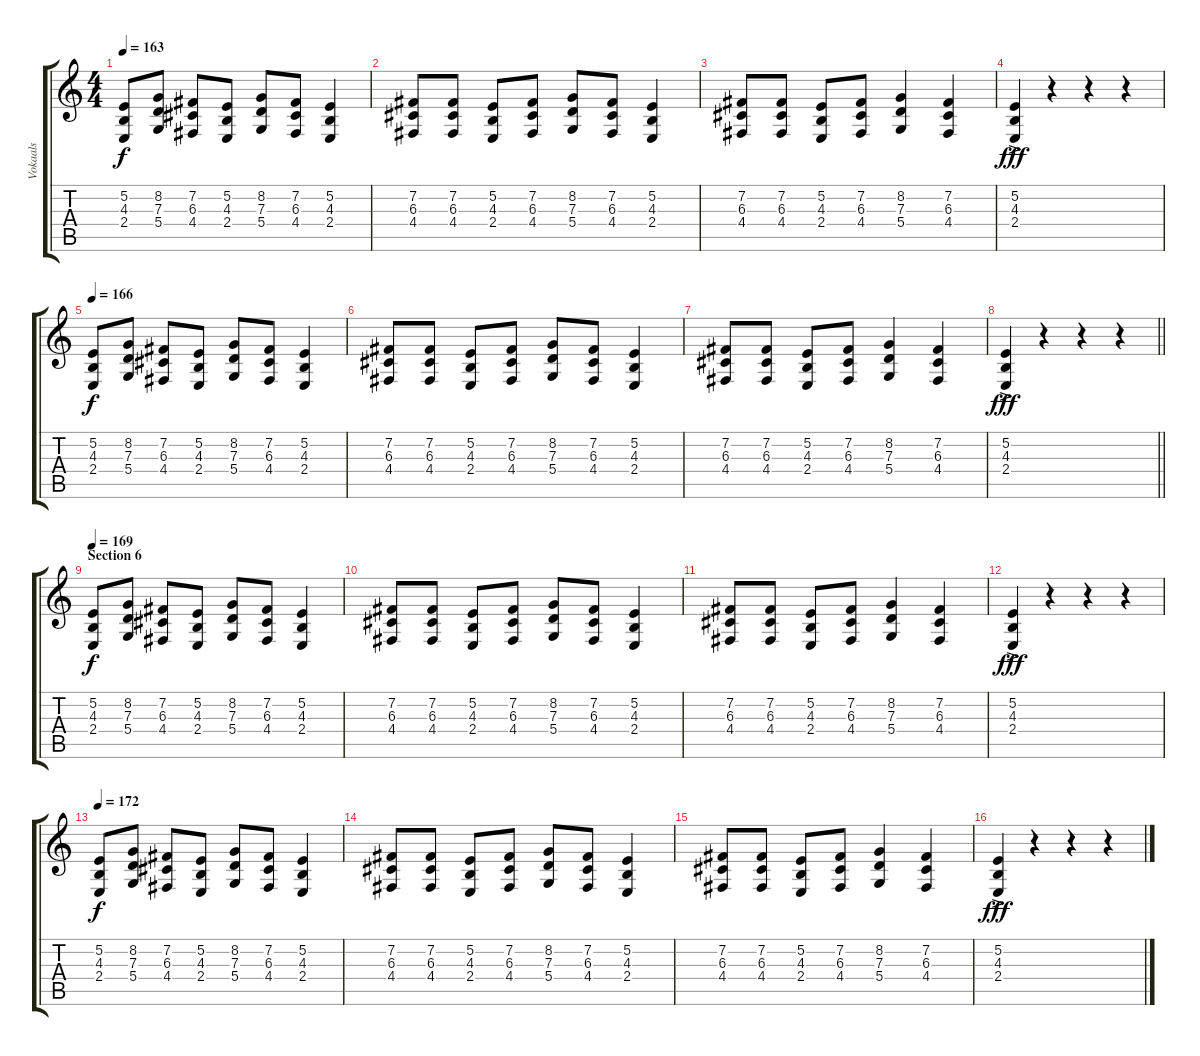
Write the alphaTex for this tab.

\track ("Vokaals" "Vokaals") {instrument lead6voice}
\staff {score tabs}
\tuning (E4 B3 G3 D3 A2 E2) {hide}
\ts (4 4)
\tempo 163
\clef g2
\ks c
(5.2 4.3 2.4).8{dy f} (8.2 7.3 5.4).8 (7.2 6.3 4.4).8 (5.2 4.3 2.4).8 (8.2 7.3 5.4).8 (7.2 6.3 4.4).8 (5.2 4.3 2.4).4 |
(7.2 6.3 4.4).8 (7.2 6.3 4.4).8 (5.2 4.3 2.4).8 (7.2 6.3 4.4).8 (8.2 7.3 5.4).8 (7.2 6.3 4.4).8 (5.2 4.3 2.4).4 |
(7.2 6.3 4.4).8 (7.2 6.3 4.4).8 (5.2 4.3 2.4).8 (7.2 6.3 4.4).8 (8.2 7.3 5.4).4 (7.2 6.3 4.4).4 |
(5.2{ac} 4.3 2.4).4{dy fff} r.4 r.4 r.4 |
\tempo 166
(5.2 4.3 2.4).8{dy f} (8.2 7.3 5.4).8 (7.2 6.3 4.4).8 (5.2 4.3 2.4).8 (8.2 7.3 5.4).8 (7.2 6.3 4.4).8 (5.2 4.3 2.4).4 |
(7.2 6.3 4.4).8 (7.2 6.3 4.4).8 (5.2 4.3 2.4).8 (7.2 6.3 4.4).8 (8.2 7.3 5.4).8 (7.2 6.3 4.4).8 (5.2 4.3 2.4).4 |
(7.2 6.3 4.4).8 (7.2 6.3 4.4).8 (5.2 4.3 2.4).8 (7.2 6.3 4.4).8 (8.2 7.3 5.4).4 (7.2 6.3 4.4).4 |
\barLineRight lightlight
(5.2{ac} 4.3 2.4).4{dy fff} r.4 r.4 r.4 |
\section ("" "Section 6")
\tempo 169
(5.2 4.3 2.4).8{dy f} (8.2 7.3 5.4).8 (7.2 6.3 4.4).8 (5.2 4.3 2.4).8 (8.2 7.3 5.4).8 (7.2 6.3 4.4).8 (5.2 4.3 2.4).4 |
(7.2 6.3 4.4).8 (7.2 6.3 4.4).8 (5.2 4.3 2.4).8 (7.2 6.3 4.4).8 (8.2 7.3 5.4).8 (7.2 6.3 4.4).8 (5.2 4.3 2.4).4 |
(7.2 6.3 4.4).8 (7.2 6.3 4.4).8 (5.2 4.3 2.4).8 (7.2 6.3 4.4).8 (8.2 7.3 5.4).4 (7.2 6.3 4.4).4 |
(5.2{ac} 4.3 2.4).4{dy fff} r.4 r.4 r.4 |
\tempo 172
(5.2 4.3 2.4).8{dy f} (8.2 7.3 5.4).8 (7.2 6.3 4.4).8 (5.2 4.3 2.4).8 (8.2 7.3 5.4).8 (7.2 6.3 4.4).8 (5.2 4.3 2.4).4 |
(7.2 6.3 4.4).8 (7.2 6.3 4.4).8 (5.2 4.3 2.4).8 (7.2 6.3 4.4).8 (8.2 7.3 5.4).8 (7.2 6.3 4.4).8 (5.2 4.3 2.4).4 |
(7.2 6.3 4.4).8 (7.2 6.3 4.4).8 (5.2 4.3 2.4).8 (7.2 6.3 4.4).8 (8.2 7.3 5.4).4 (7.2 6.3 4.4).4 |
(5.2{ac} 4.3 2.4).4{dy fff} r.4 r.4 r.4
